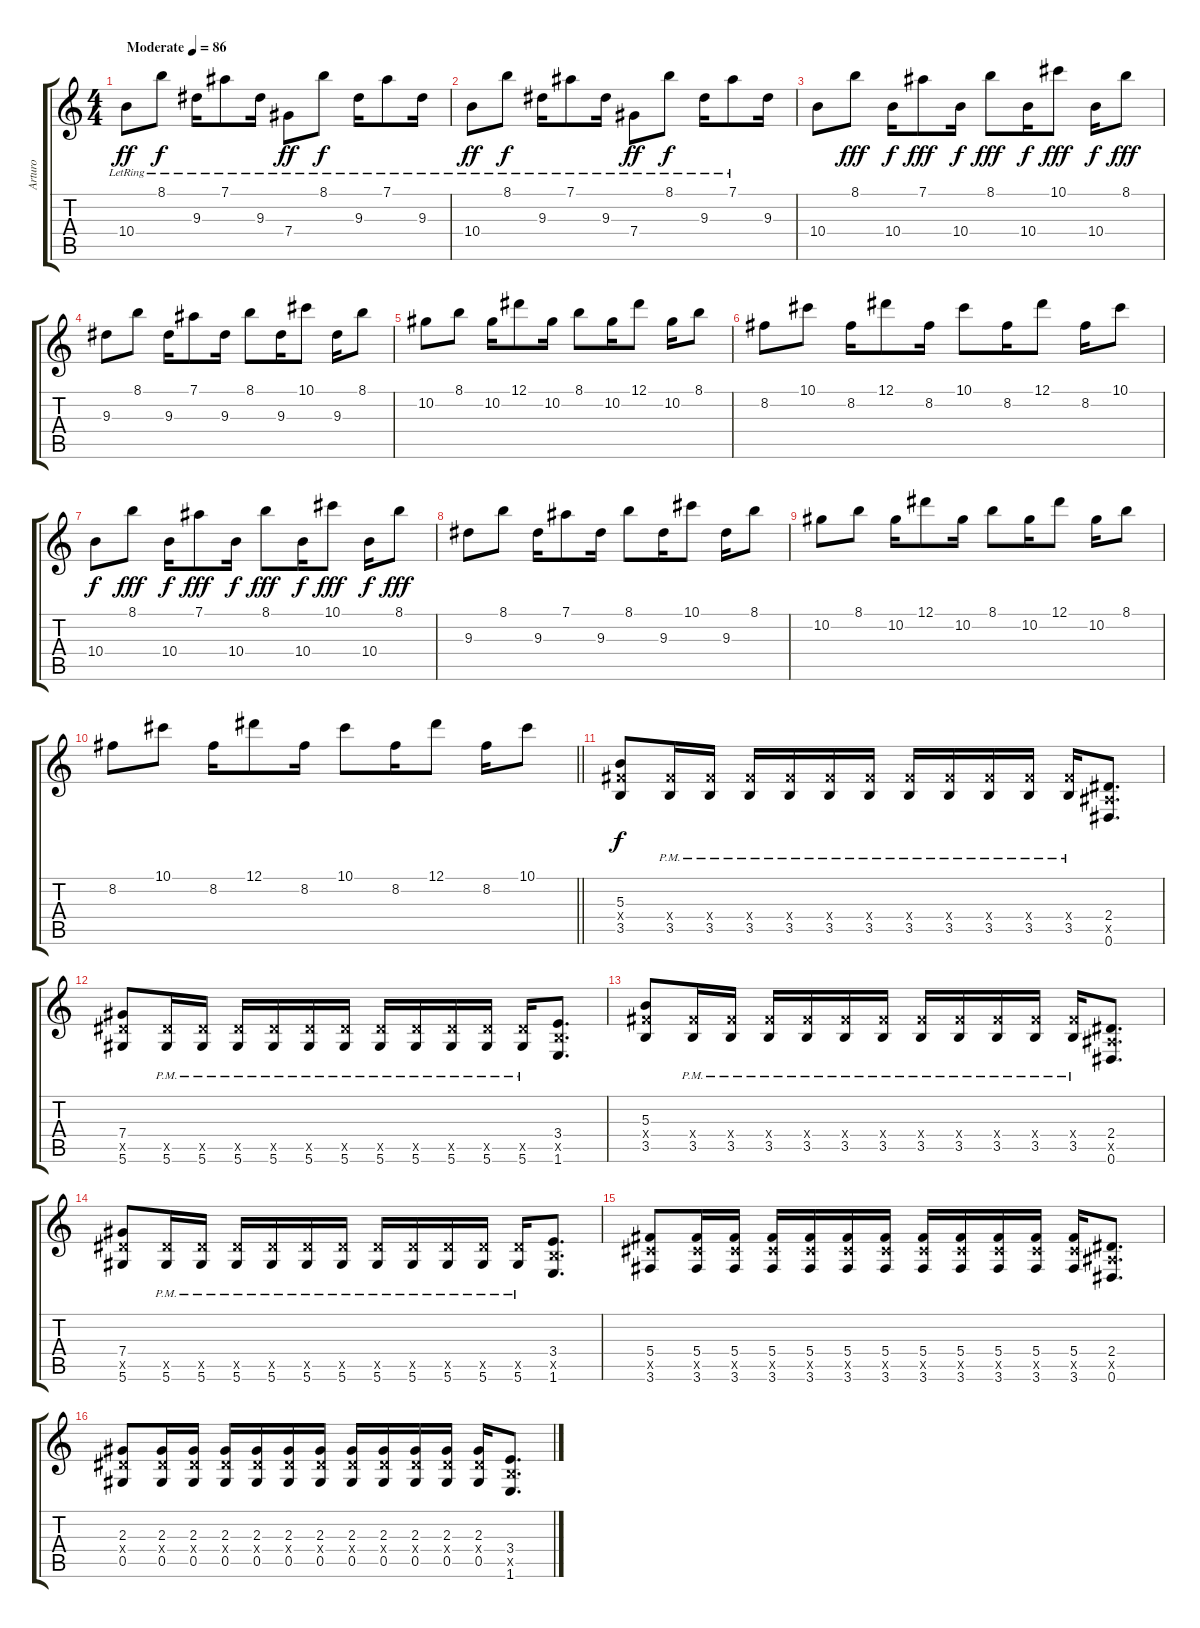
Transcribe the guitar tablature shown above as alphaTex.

\track ("Arturo" "Arturo") {instrument overdrivenguitar}
\staff {score tabs}
\tuning (Eb4 Bb3 Gb3 Db3 Ab2 Eb2) {hide}
\ts (4 4)
\tempo (86 "Moderate")
\clef g2
\ks c
10.4{lr}.8{dy ff balance 8 instrument electricguitarclean} 8.1{lr}.8{dy f} 9.3{lr}.16 7.1{lr}.8 9.3{lr}.16 7.4{lr}.8{dy ff} 8.1{lr}.8{dy f} 9.3{lr}.16 7.1{lr}.8 9.3{lr}.16 |
10.4{lr}.8{dy ff} 8.1{lr}.8{dy f} 9.3{lr}.16 7.1{lr}.8 9.3{lr}.16 7.4{lr}.8{dy ff} 8.1{lr}.8{dy f} 9.3{lr}.16 7.1{lr}.8 9.3.16 |
10.4.8{volume 13 balance 0 instrument overdrivenguitar} 8.1.8{dy fff} 10.4.16{dy f} 7.1.8{dy fff} 10.4.16{dy f} 8.1.8{dy fff} 10.4.16{dy f} 10.1.8{dy fff} 10.4.16{dy f} 8.1.8{dy fff} |
9.3.8 8.1.8 9.3.16 7.1.8 9.3.16 8.1.8 9.3.16 10.1.8 9.3.16 8.1.8 |
10.2.8 8.1.8 10.2.16 12.1.8 10.2.16 8.1.8 10.2.16 12.1.8 10.2.16 8.1.8 |
8.2.8 10.1.8 8.2.16 12.1.8 8.2.16 10.1.8 8.2.16 12.1.8 8.2.16 10.1.8 |
10.4.8{dy f} 8.1.8{dy fff} 10.4.16{dy f} 7.1.8{dy fff} 10.4.16{dy f} 8.1.8{dy fff} 10.4.16{dy f} 10.1.8{dy fff} 10.4.16{dy f} 8.1.8{dy fff} |
9.3.8 8.1.8 9.3.16 7.1.8 9.3.16 8.1.8 9.3.16 10.1.8 9.3.16 8.1.8 |
10.2.8 8.1.8 10.2.16 12.1.8 10.2.16 8.1.8 10.2.16 12.1.8 10.2.16 8.1.8 |
\barLineRight lightlight
8.2.8 10.1.8 8.2.16 12.1.8 8.2.16 10.1.8 8.2.16 12.1.8 8.2.16 10.1.8 |
(5.3 5.4{x} 3.5).8{dy f volume 11 balance 0} (5.4{pm x} 3.5{pm}).16 (5.4{pm x} 3.5{pm}).16 (5.4{pm x} 3.5{pm}).16 (5.4{pm x} 3.5{pm}).16 (5.4{pm x} 3.5{pm}).16 (5.4{pm x} 3.5{pm}).16 (5.4{pm x} 3.5{pm}).16 (5.4{pm x} 3.5{pm}).16 (5.4{pm x} 3.5{pm}).16 (5.4{pm x} 3.5{pm}).16 (5.4{pm x} 3.5{pm}).16 (2.4 2.5{x} 0.6).8{d} |
(7.4 7.5{x} 5.6).8 (7.5{pm x} 5.6{pm}).16 (7.5{pm x} 5.6{pm}).16 (7.5{pm x} 5.6{pm}).16 (7.5{pm x} 5.6{pm}).16 (7.5{pm x} 5.6{pm}).16 (7.5{pm x} 5.6{pm}).16 (7.5{pm x} 5.6{pm}).16 (7.5{pm x} 5.6{pm}).16 (7.5{pm x} 5.6{pm}).16 (7.5{pm x} 5.6{pm}).16 (7.5{pm x} 5.6{pm}).16 (3.4 3.5{x} 1.6).8{d} |
(5.3 5.4{x} 3.5).8 (5.4{pm x} 3.5{pm}).16 (5.4{pm x} 3.5{pm}).16 (5.4{pm x} 3.5{pm}).16 (5.4{pm x} 3.5{pm}).16 (5.4{pm x} 3.5{pm}).16 (5.4{pm x} 3.5{pm}).16 (5.4{pm x} 3.5{pm}).16 (5.4{pm x} 3.5{pm}).16 (5.4{pm x} 3.5{pm}).16 (5.4{pm x} 3.5{pm}).16 (5.4{pm x} 3.5{pm}).16 (2.4 2.5{x} 0.6).8{d} |
(7.4 7.5{x} 5.6).8 (7.5{pm x} 5.6{pm}).16 (7.5{pm x} 5.6{pm}).16 (7.5{pm x} 5.6{pm}).16 (7.5{pm x} 5.6{pm}).16 (7.5{pm x} 5.6{pm}).16 (7.5{pm x} 5.6{pm}).16 (7.5{pm x} 5.6{pm}).16 (7.5{pm x} 5.6{pm}).16 (7.5{pm x} 5.6{pm}).16 (7.5{pm x} 5.6{pm}).16 (7.5{pm x} 5.6{pm}).16 (3.4 3.5{x} 1.6).8{d} |
(5.4 5.5{x} 3.6).8 (5.4 5.5{x} 3.6).16 (5.4 5.5{x} 3.6).16 (5.4 5.5{x} 3.6).16 (5.4 5.5{x} 3.6).16 (5.4 5.5{x} 3.6).16 (5.4 5.5{x} 3.6).16 (5.4 5.5{x} 3.6).16 (5.4 5.5{x} 3.6).16 (5.4 5.5{x} 3.6).16 (5.4 5.5{x} 3.6).16 (5.4 5.5{x} 3.6).16 (2.4 2.5{x} 0.6).8{d} |
(2.3 2.4{x} 0.5).8 (2.3 2.4{x} 0.5).16 (2.3 2.4{x} 0.5).16 (2.3 2.4{x} 0.5).16 (2.3 2.4{x} 0.5).16 (2.3 2.4{x} 0.5).16 (2.3 2.4{x} 0.5).16 (2.3 2.4{x} 0.5).16 (2.3 2.4{x} 0.5).16 (2.3 2.4{x} 0.5).16 (2.3 2.4{x} 0.5).16 (2.3 2.4{x} 0.5).16 (3.4 3.5{x} 1.6).8{d}
